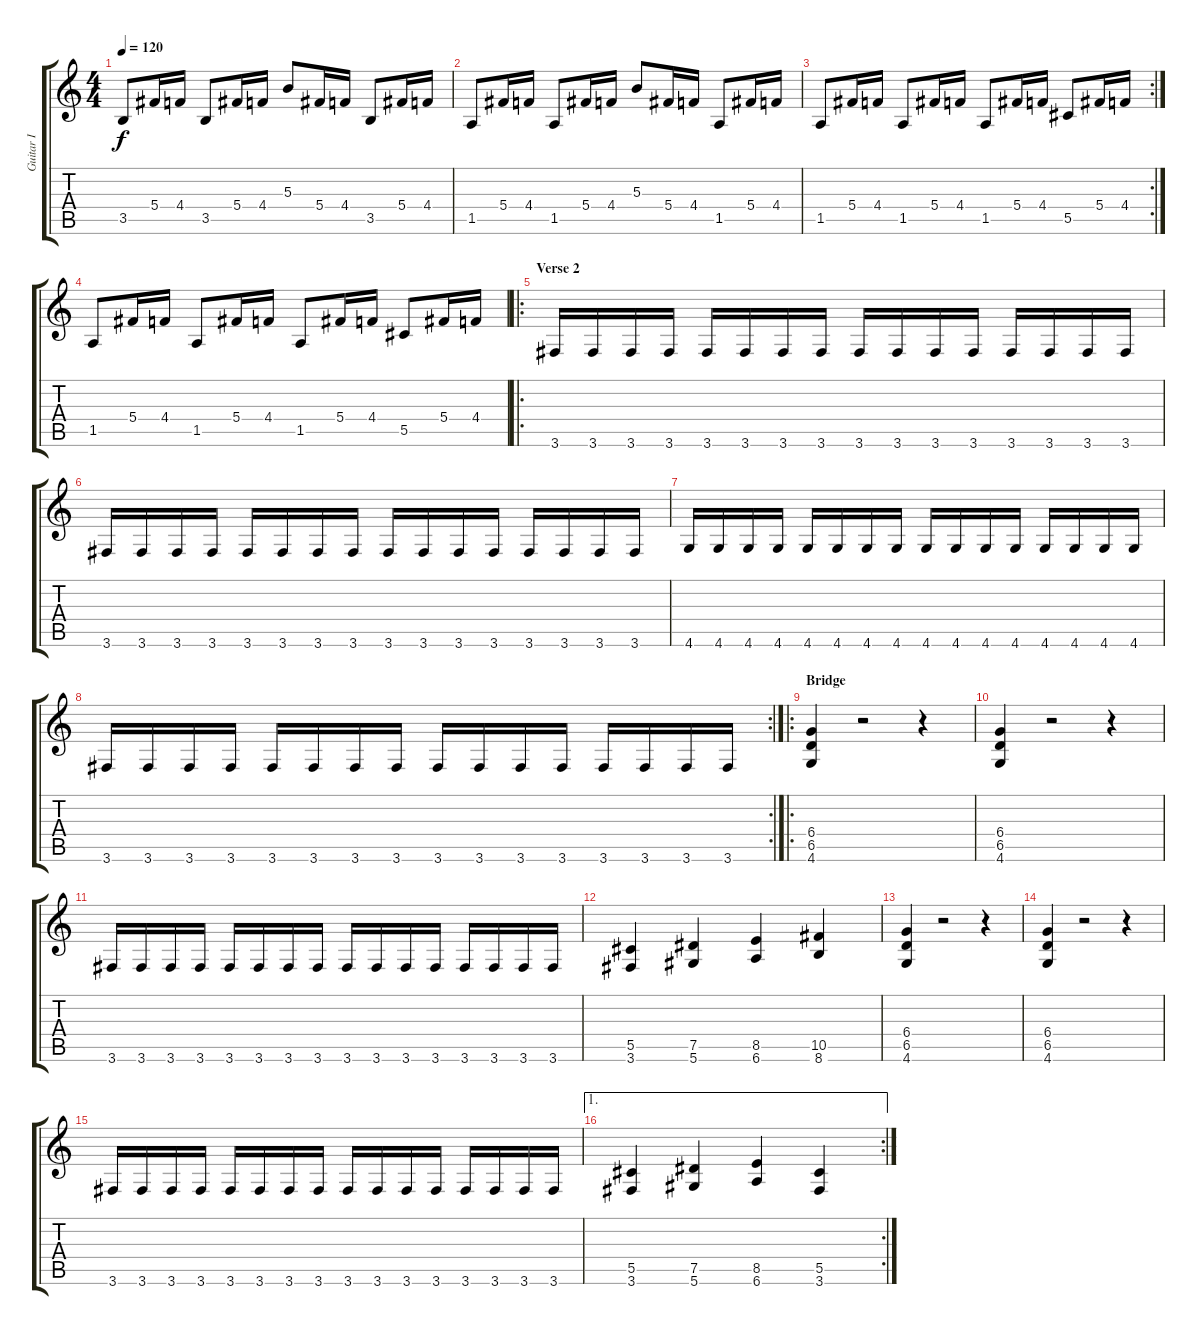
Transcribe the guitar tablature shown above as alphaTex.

\track ("Guitar I" "Guitar I") {instrument distortionguitar}
\staff {score tabs}
\tuning (Eb4 Bb3 Gb3 Db3 Ab2 Eb2) {hide}
\ts (4 4)
\tempo 120
\clef g2
\ks c
3.5.8{dy f} 5.4.16 4.4.16 3.5.8 5.4.16 4.4.16 5.3.8 5.4.16 4.4.16 3.5.8 5.4.16 4.4.16 |
1.5.8 5.4.16 4.4.16 1.5.8 5.4.16 4.4.16 5.3.8 5.4.16 4.4.16 1.5.8 5.4.16 4.4.16 |
\rc 2
1.5.8 5.4.16 4.4.16 1.5.8 5.4.16 4.4.16 1.5.8 5.4.16 4.4.16 5.5.8 5.4.16 4.4.16 |
1.5.8 5.4.16 4.4.16 1.5.8 5.4.16 4.4.16 1.5.8 5.4.16 4.4.16 5.5.8 5.4.16 4.4.16 |
\ro
\section ("" "Verse 2")
3.6.16 3.6.16 3.6.16 3.6.16 3.6.16 3.6.16 3.6.16 3.6.16 3.6.16 3.6.16 3.6.16 3.6.16 3.6.16 3.6.16 3.6.16 3.6.16 |
3.6.16 3.6.16 3.6.16 3.6.16 3.6.16 3.6.16 3.6.16 3.6.16 3.6.16 3.6.16 3.6.16 3.6.16 3.6.16 3.6.16 3.6.16 3.6.16 |
4.6.16 4.6.16 4.6.16 4.6.16 4.6.16 4.6.16 4.6.16 4.6.16 4.6.16 4.6.16 4.6.16 4.6.16 4.6.16 4.6.16 4.6.16 4.6.16 |
\rc 2
3.6.16 3.6.16 3.6.16 3.6.16 3.6.16 3.6.16 3.6.16 3.6.16 3.6.16 3.6.16 3.6.16 3.6.16 3.6.16 3.6.16 3.6.16 3.6.16 |
\ro
\section ("" "Bridge")
(6.4 6.5 4.6).4 r.2 r.4 |
(6.4 6.5 4.6).4 r.2 r.4 |
3.6.16 3.6.16 3.6.16 3.6.16 3.6.16 3.6.16 3.6.16 3.6.16 3.6.16 3.6.16 3.6.16 3.6.16 3.6.16 3.6.16 3.6.16 3.6.16 |
(5.5 3.6).4 (7.5 5.6).4 (8.5 6.6).4 (10.5 8.6).4 |
(6.4 6.5 4.6).4 r.2 r.4 |
(6.4 6.5 4.6).4 r.2 r.4 |
3.6.16 3.6.16 3.6.16 3.6.16 3.6.16 3.6.16 3.6.16 3.6.16 3.6.16 3.6.16 3.6.16 3.6.16 3.6.16 3.6.16 3.6.16 3.6.16 |
\ae 1
\rc 2
(5.5 3.6).4 (7.5 5.6).4 (8.5 6.6).4 (5.5 3.6).4
